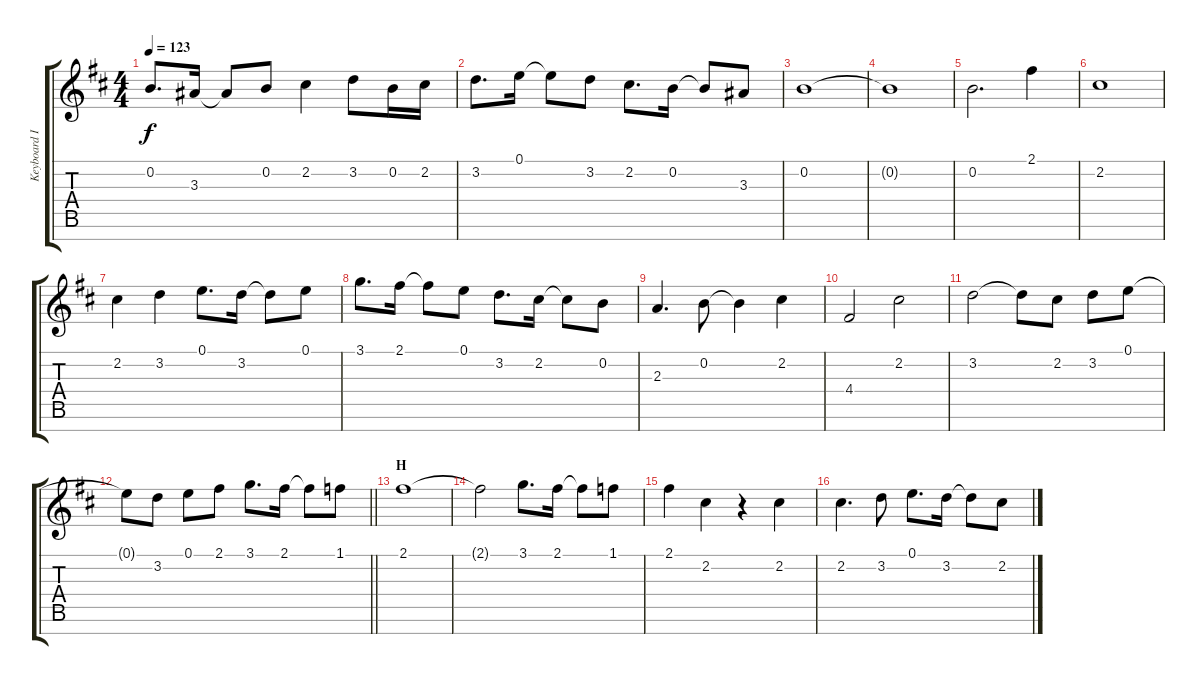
\track ("Keyboard I" "Keyboard I") {instrument flute}
\staff {score tabs}
\tuning (E5 B4 G4 D4 A3 E3 B2) {hide}
\ts (4 4)
\tempo 123
\clef g2
\ks d
0.2.8{d dy f} 3.3.16 3.3{t}.8 0.2.8 2.2.4 3.2.8 0.2.16 2.2.16 |
3.2.8{d} 0.1.16 0.1{t}.8 3.2.8 2.2.8{d} 0.2.16 0.2{t}.8 3.3.8 |
0.2.1 |
0.2{t}.1 |
0.2.2{d} 2.1.4 |
2.2.1 |
2.2.4 3.2.4 0.1.8{d} 3.2.16 3.2{t}.8 0.1.8 |
3.1.8{d} 2.1.16 2.1{t}.8 0.1.8 3.2.8{d} 2.2.16 2.2{t}.8 0.2.8 |
2.3.4{d} 0.2.8 0.2{t}.4 2.2.4 |
4.4.2 2.2.2 |
3.2.2 3.2{t}.8 2.2.8 3.2.8 0.1.8 |
\barLineRight lightlight
0.1{t}.8 3.2.8 0.1.8 2.1.8 3.1.8{d} 2.1.16 2.1{t}.8 1.1.8 |
\section ("" "H")
2.1.1 |
2.1{t}.2 3.1.8{d} 2.1.16 2.1{t}.8 1.1.8 |
2.1.4 2.2.4 r.4 2.2.4 |
2.2.4{d} 3.2.8 0.1.8{d} 3.2.16 3.2{t}.8 2.2.8
